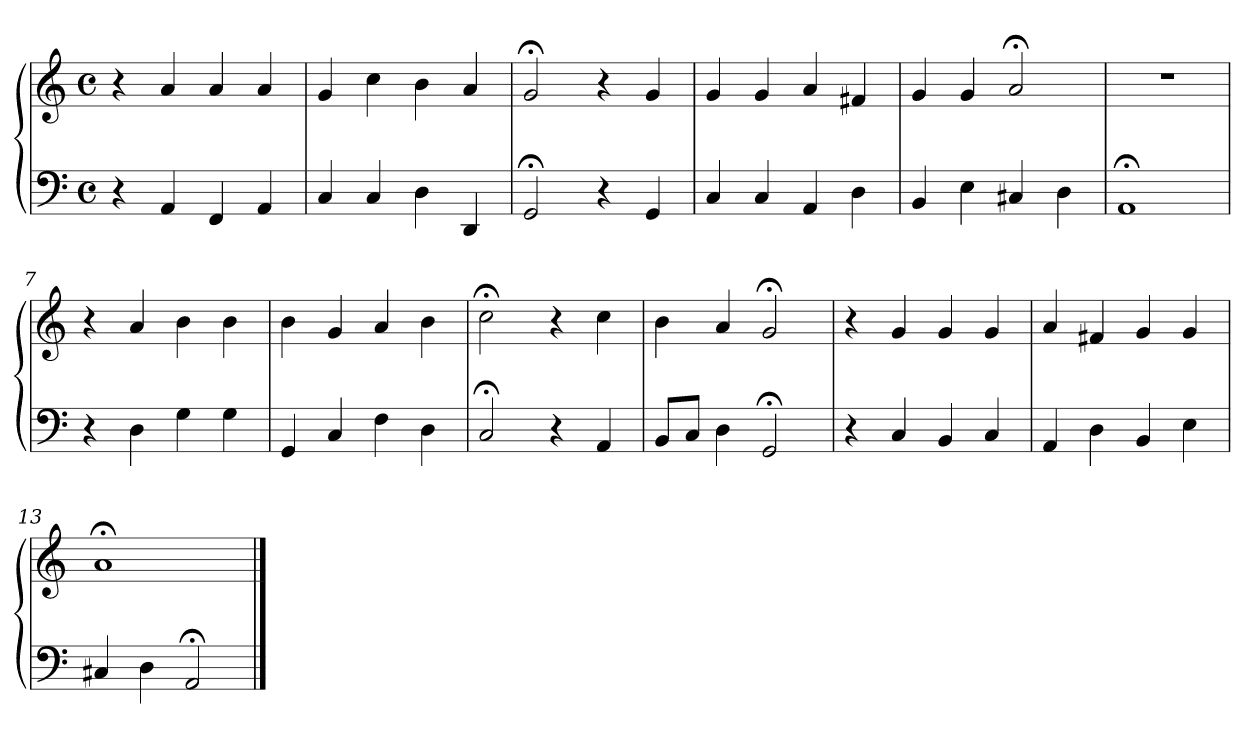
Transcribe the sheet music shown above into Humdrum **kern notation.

**kern	**kern
*part1	*part1
*staff2	*staff1
*clefF4	*clefG2
*M4/4	*M4/4
*met(c)	*met(c)
=1	=1
4r	4r
4AA	4a
4FF	4a
4AA	4a
=2	=2
4C	4g
4C	4cc
4D	4b
4DD	4a
=3	=3
2GG;<	2g;<
4r	4r
4GG	4g
=4	=4
4C	4g
4C	4g
4AA	4a
4D	4f#X
=5	=5
4BB	4g
4E	4g
4C#X	2a;<
4D	.
=6	=6
1AA;<	1r
=7	=7
4r	4r
4D	4a
4G	4b
4G	4b
=8	=8
4GG	4b
4C	4g
4F	4a
4D	4b
!!LO:LB:g=z
=9	=9
2C;<	2cc;<
4r	4r
4AA	4cc
=10	=10
8BBL	4b
8CJ	.
4D	4a
2GG;<	2g;<
=11	=11
4r	4r
4C	4g
4BB	4g
4C	4g
=12	=12
4AA	4a
4D	4f#X
4BB	4g
4E	4g
=13	=13
4C#X	1a;<
4D	.
2AA;<	.
==	==
*-	*-
